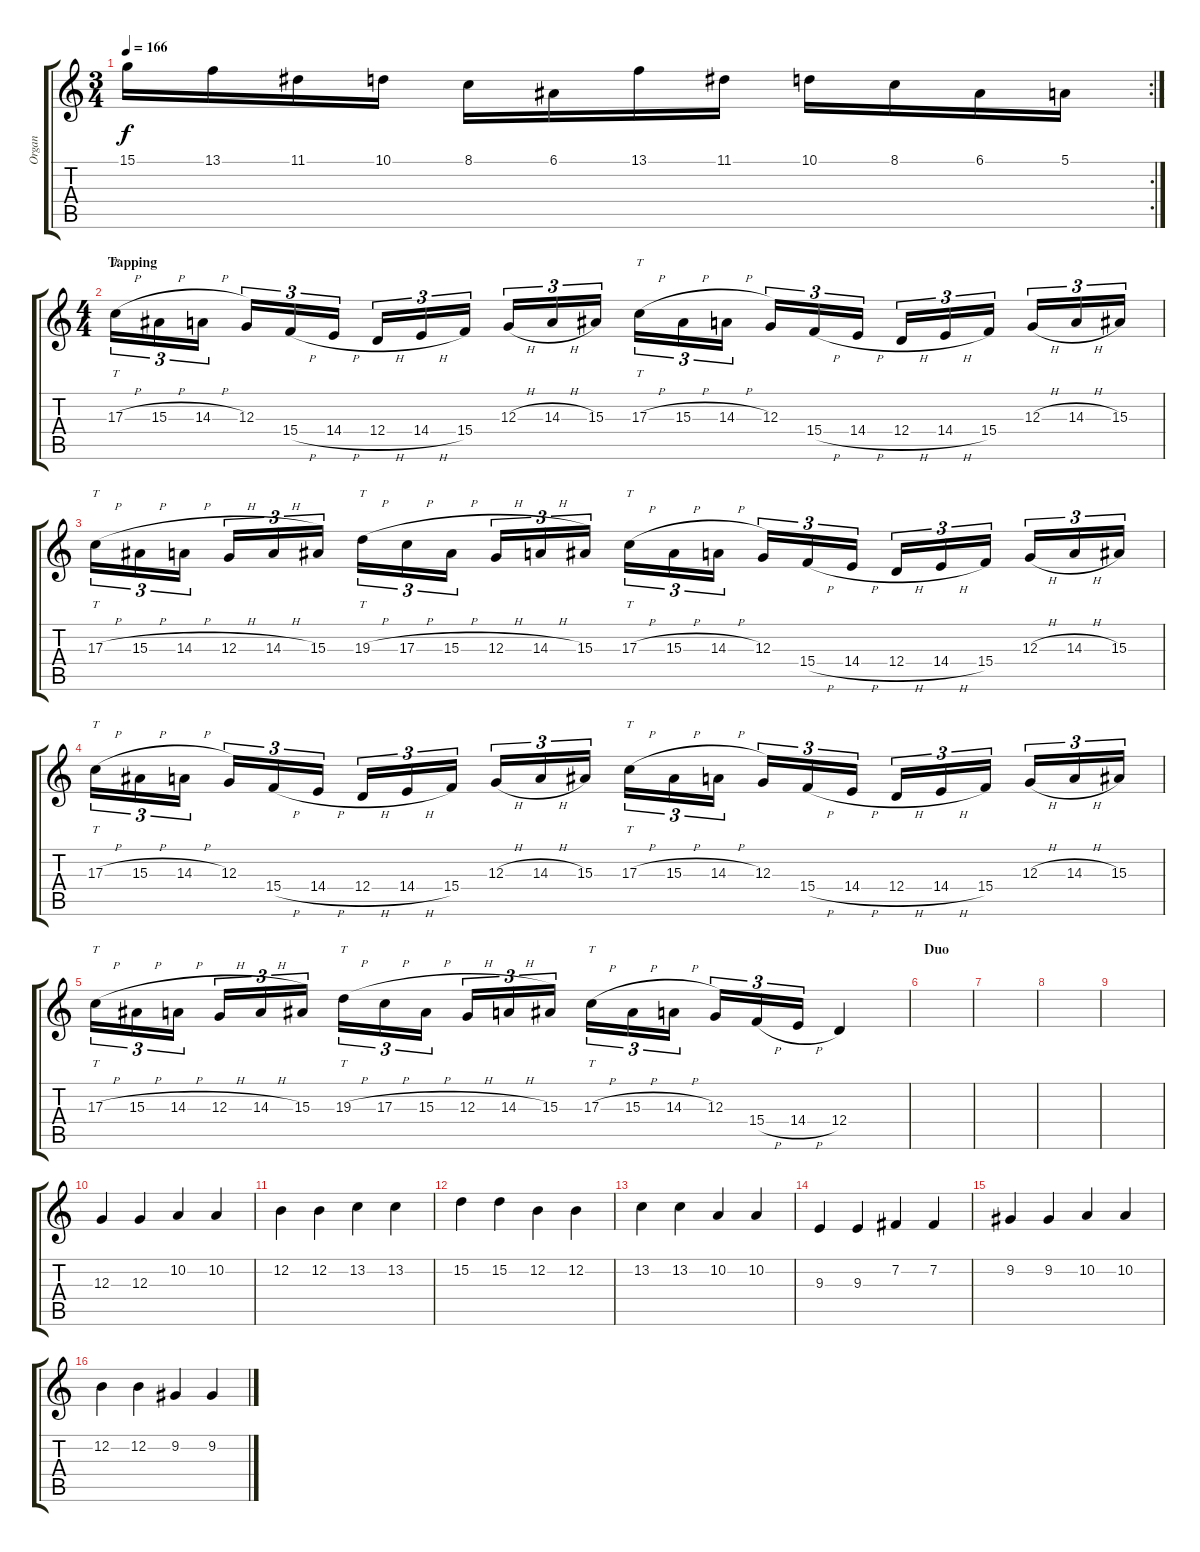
\track ("Organ" "Organ") {instrument churchorgan}
\staff {score tabs}
\tuning (E4 B3 G3 D3 A2 E2) {hide}
\rc 2
\ts (3 4)
\tempo 166
\clef g2
\ks c
15.1.16{dy f} 13.1.16 11.1.16 10.1.16 8.1.16 6.1.16 13.1.16 11.1.16 10.1.16 8.1.16 6.1.16 5.1.16 |
\ts (4 4)
\section ("" "Tapping")
17.3{h}.16{tt tu (3 2)} 15.3{h}.16{tu (3 2)} 14.3{h}.16{tu (3 2)} 12.3.16{tu (3 2)} 15.4{h}.16{tu (3 2)} 14.4{h}.16{tu (3 2)} 12.4{h}.16{tu (3 2)} 14.4{h}.16{tu (3 2)} 15.4.16{tu (3 2)} 12.3{h}.16{tu (3 2)} 14.3{h}.16{tu (3 2)} 15.3.16{tu (3 2)} 17.3{h}.16{tt tu (3 2)} 15.3{h}.16{tu (3 2)} 14.3{h}.16{tu (3 2)} 12.3.16{tu (3 2)} 15.4{h}.16{tu (3 2)} 14.4{h}.16{tu (3 2)} 12.4{h}.16{tu (3 2)} 14.4{h}.16{tu (3 2)} 15.4.16{tu (3 2)} 12.3{h}.16{tu (3 2)} 14.3{h}.16{tu (3 2)} 15.3.16{tu (3 2)} |
17.3{h}.16{tt tu (3 2)} 15.3{h}.16{tu (3 2)} 14.3{h}.16{tu (3 2)} 12.3{h}.16{tu (3 2)} 14.3{h}.16{tu (3 2)} 15.3.16{tu (3 2)} 19.3{h}.16{tt tu (3 2)} 17.3{h}.16{tu (3 2)} 15.3{h}.16{tu (3 2)} 12.3{h}.16{tu (3 2)} 14.3{h}.16{tu (3 2)} 15.3.16{tu (3 2)} 17.3{h}.16{tt tu (3 2)} 15.3{h}.16{tu (3 2)} 14.3{h}.16{tu (3 2)} 12.3.16{tu (3 2)} 15.4{h}.16{tu (3 2)} 14.4{h}.16{tu (3 2)} 12.4{h}.16{tu (3 2)} 14.4{h}.16{tu (3 2)} 15.4.16{tu (3 2)} 12.3{h}.16{tu (3 2)} 14.3{h}.16{tu (3 2)} 15.3.16{tu (3 2)} |
17.3{h}.16{tt tu (3 2)} 15.3{h}.16{tu (3 2)} 14.3{h}.16{tu (3 2)} 12.3.16{tu (3 2)} 15.4{h}.16{tu (3 2)} 14.4{h}.16{tu (3 2)} 12.4{h}.16{tu (3 2)} 14.4{h}.16{tu (3 2)} 15.4.16{tu (3 2)} 12.3{h}.16{tu (3 2)} 14.3{h}.16{tu (3 2)} 15.3.16{tu (3 2)} 17.3{h}.16{tt tu (3 2)} 15.3{h}.16{tu (3 2)} 14.3{h}.16{tu (3 2)} 12.3.16{tu (3 2)} 15.4{h}.16{tu (3 2)} 14.4{h}.16{tu (3 2)} 12.4{h}.16{tu (3 2)} 14.4{h}.16{tu (3 2)} 15.4.16{tu (3 2)} 12.3{h}.16{tu (3 2)} 14.3{h}.16{tu (3 2)} 15.3.16{tu (3 2)} |
17.3{h}.16{tt tu (3 2)} 15.3{h}.16{tu (3 2)} 14.3{h}.16{tu (3 2)} 12.3{h}.16{tu (3 2)} 14.3{h}.16{tu (3 2)} 15.3.16{tu (3 2)} 19.3{h}.16{tt tu (3 2)} 17.3{h}.16{tu (3 2)} 15.3{h}.16{tu (3 2)} 12.3{h}.16{tu (3 2)} 14.3{h}.16{tu (3 2)} 15.3.16{tu (3 2)} 17.3{h}.16{tt tu (3 2)} 15.3{h}.16{tu (3 2)} 14.3{h}.16{tu (3 2)} 12.3.16{tu (3 2)} 15.4{h}.16{tu (3 2)} 14.4{h}.16{tu (3 2)} 12.4.4 |
\section ("" "Duo")
|
|
|
|
12.3.4 12.3.4 10.2.4 10.2.4 |
12.2.4 12.2.4 13.2.4 13.2.4 |
15.2.4 15.2.4 12.2.4 12.2.4 |
13.2.4 13.2.4 10.2.4 10.2.4 |
9.3.4 9.3.4 7.2.4 7.2.4 |
9.2.4 9.2.4 10.2.4 10.2.4 |
12.2.4 12.2.4 9.2.4 9.2.4
